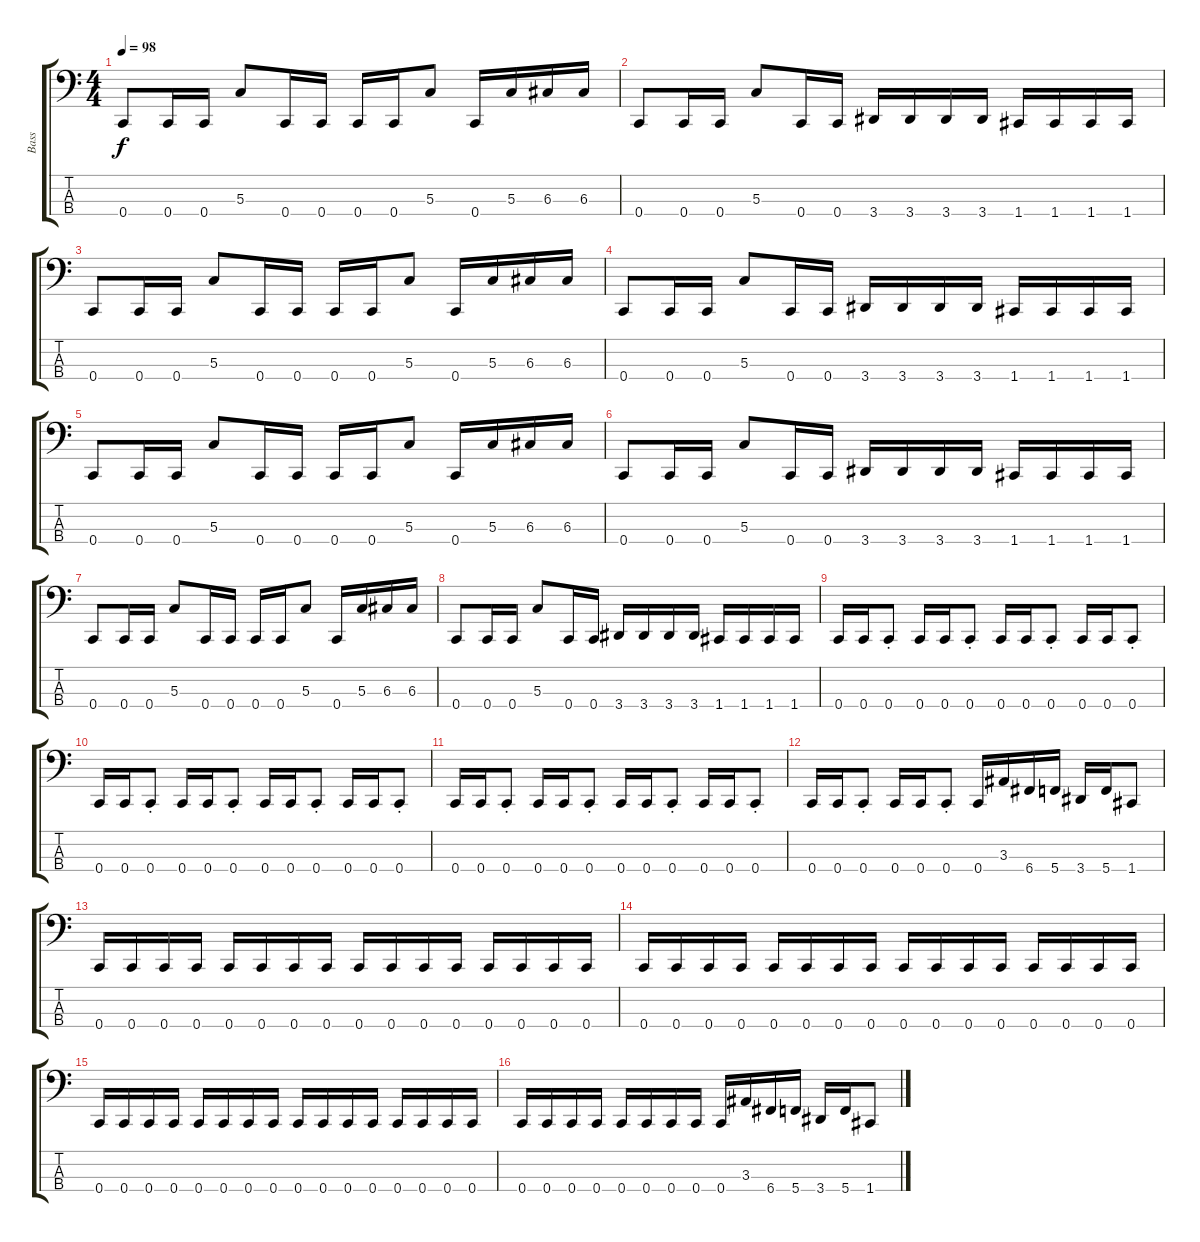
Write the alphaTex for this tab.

\track ("Bass" "Bass") {instrument electricbasspick}
\staff {score tabs}
\tuning (F2 C2 G1 C1) {hide}
\ts (4 4)
\tempo 98
\clef f4
\ks c
0.4.8{dy f} 0.4.16 0.4.16 5.3.8 0.4.16 0.4.16 0.4.16 0.4.16 5.3.8 0.4.16 5.3.16 6.3.16 6.3.16 |
0.4.8 0.4.16 0.4.16 5.3.8 0.4.16 0.4.16 3.4.16 3.4.16 3.4.16 3.4.16 1.4.16 1.4.16 1.4.16 1.4.16 |
0.4.8 0.4.16 0.4.16 5.3.8 0.4.16 0.4.16 0.4.16 0.4.16 5.3.8 0.4.16 5.3.16 6.3.16 6.3.16 |
0.4.8 0.4.16 0.4.16 5.3.8 0.4.16 0.4.16 3.4.16 3.4.16 3.4.16 3.4.16 1.4.16 1.4.16 1.4.16 1.4.16 |
0.4.8 0.4.16 0.4.16 5.3.8 0.4.16 0.4.16 0.4.16 0.4.16 5.3.8 0.4.16 5.3.16 6.3.16 6.3.16 |
0.4.8 0.4.16 0.4.16 5.3.8 0.4.16 0.4.16 3.4.16 3.4.16 3.4.16 3.4.16 1.4.16 1.4.16 1.4.16 1.4.16 |
0.4.8 0.4.16 0.4.16 5.3.8 0.4.16 0.4.16 0.4.16 0.4.16 5.3.8 0.4.16 5.3.16 6.3.16 6.3.16 |
0.4.8 0.4.16 0.4.16 5.3.8 0.4.16 0.4.16 3.4.16 3.4.16 3.4.16 3.4.16 1.4.16 1.4.16 1.4.16 1.4.16 |
0.4.16 0.4.16 0.4{st}.8 0.4.16 0.4.16 0.4{st}.8 0.4.16 0.4.16 0.4{st}.8 0.4.16 0.4.16 0.4{st}.8 |
0.4.16 0.4.16 0.4{st}.8 0.4.16 0.4.16 0.4{st}.8 0.4.16 0.4.16 0.4{st}.8 0.4.16 0.4.16 0.4{st}.8 |
0.4.16 0.4.16 0.4{st}.8 0.4.16 0.4.16 0.4{st}.8 0.4.16 0.4.16 0.4{st}.8 0.4.16 0.4.16 0.4{st}.8 |
0.4.16 0.4.16 0.4{st}.8 0.4.16 0.4.16 0.4{st}.8 0.4.16 3.3.16 6.4.16 5.4.16 3.4.16 5.4.16 1.4.8 |
0.4.16 0.4.16 0.4.16 0.4.16 0.4.16 0.4.16 0.4.16 0.4.16 0.4.16 0.4.16 0.4.16 0.4.16 0.4.16 0.4.16 0.4.16 0.4.16 |
0.4.16 0.4.16 0.4.16 0.4.16 0.4.16 0.4.16 0.4.16 0.4.16 0.4.16 0.4.16 0.4.16 0.4.16 0.4.16 0.4.16 0.4.16 0.4.16 |
0.4.16 0.4.16 0.4.16 0.4.16 0.4.16 0.4.16 0.4.16 0.4.16 0.4.16 0.4.16 0.4.16 0.4.16 0.4.16 0.4.16 0.4.16 0.4.16 |
0.4.16 0.4.16 0.4.16 0.4.16 0.4.16 0.4.16 0.4.16 0.4.16 0.4.16 3.3.16 6.4.16 5.4.16 3.4.16 5.4.16 1.4.8
